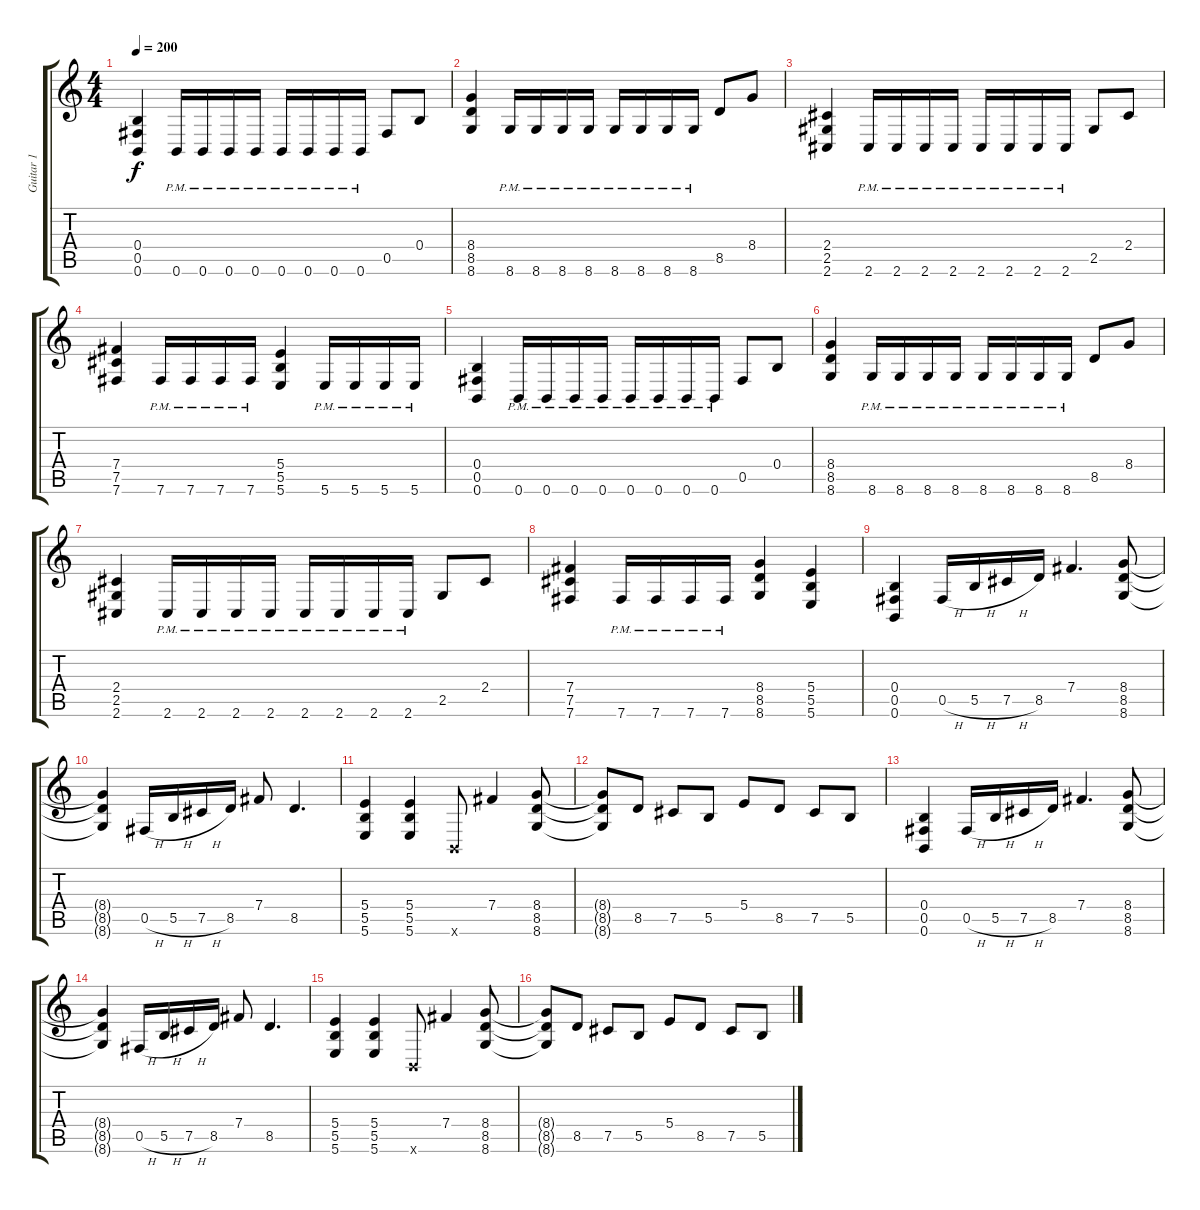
\track ("Guitar 1" "Guitar 1") {instrument distortionguitar}
\staff {score tabs}
\tuning (Db4 Ab3 E3 B2 Gb2 B1) {hide}
\ts (4 4)
\tempo 200
\clef g2
\ks c
(0.4 0.5 0.6).4{dy f balance 8} 0.6{pm}.16 0.6{pm}.16 0.6{pm}.16 0.6{pm}.16 0.6{pm}.16 0.6{pm}.16 0.6{pm}.16 0.6{pm}.16 0.5.8 0.4.8 |
(8.4 8.5 8.6).4 8.6{pm}.16 8.6{pm}.16 8.6{pm}.16 8.6{pm}.16 8.6{pm}.16 8.6{pm}.16 8.6{pm}.16 8.6{pm}.16 8.5.8 8.4.8 |
(2.4 2.5 2.6).4 2.6{pm}.16 2.6{pm}.16 2.6{pm}.16 2.6{pm}.16 2.6{pm}.16 2.6{pm}.16 2.6{pm}.16 2.6{pm}.16 2.5.8 2.4.8 |
(7.4 7.5 7.6).4 7.6{pm}.16 7.6{pm}.16 7.6{pm}.16 7.6{pm}.16 (5.4 5.5 5.6).4 5.6{pm}.16 5.6{pm}.16 5.6{pm}.16 5.6{pm}.16 |
(0.4 0.5 0.6).4 0.6{pm}.16 0.6{pm}.16 0.6{pm}.16 0.6{pm}.16 0.6{pm}.16 0.6{pm}.16 0.6{pm}.16 0.6{pm}.16 0.5.8 0.4.8 |
(8.4 8.5 8.6).4 8.6{pm}.16 8.6{pm}.16 8.6{pm}.16 8.6{pm}.16 8.6{pm}.16 8.6{pm}.16 8.6{pm}.16 8.6{pm}.16 8.5.8 8.4.8 |
(2.4 2.5 2.6).4 2.6{pm}.16 2.6{pm}.16 2.6{pm}.16 2.6{pm}.16 2.6{pm}.16 2.6{pm}.16 2.6{pm}.16 2.6{pm}.16 2.5.8 2.4.8 |
(7.4 7.5 7.6).4 7.6{pm}.16 7.6{pm}.16 7.6{pm}.16 7.6{pm}.16 (8.4 8.5 8.6).4 (5.4 5.5 5.6).4 |
(0.4 0.5 0.6).4{balance 16} 0.5{h}.16 5.5{h}.16 7.5{h}.16 8.5.16 7.4.4{d} (8.4 8.5 8.6).8 |
(8.4{t} 8.5{t} 8.6{t}).4 0.5{h}.16 5.5{h}.16 7.5{h}.16 8.5.16 7.4.8 8.5.4{d} |
(5.4 5.5 5.6).4 (5.4 5.5 5.6).4 0.6{x}.8 7.4.4 (8.4 8.5 8.6).8 |
(8.4{t} 8.5{t} 8.6{t}).8 8.5.8 7.5.8 5.5.8 5.4.8 8.5.8 7.5.8 5.5.8 |
(0.4 0.5 0.6).4 0.5{h}.16 5.5{h}.16 7.5{h}.16 8.5.16 7.4.4{d} (8.4 8.5 8.6).8 |
(8.4{t} 8.5{t} 8.6{t}).4 0.5{h}.16 5.5{h}.16 7.5{h}.16 8.5.16 7.4.8 8.5.4{d} |
(5.4 5.5 5.6).4 (5.4 5.5 5.6).4 0.6{x}.8 7.4.4 (8.4 8.5 8.6).8 |
(8.4{t} 8.5{t} 8.6{t}).8 8.5.8 7.5.8 5.5.8 5.4.8 8.5.8 7.5.8 5.5.8
